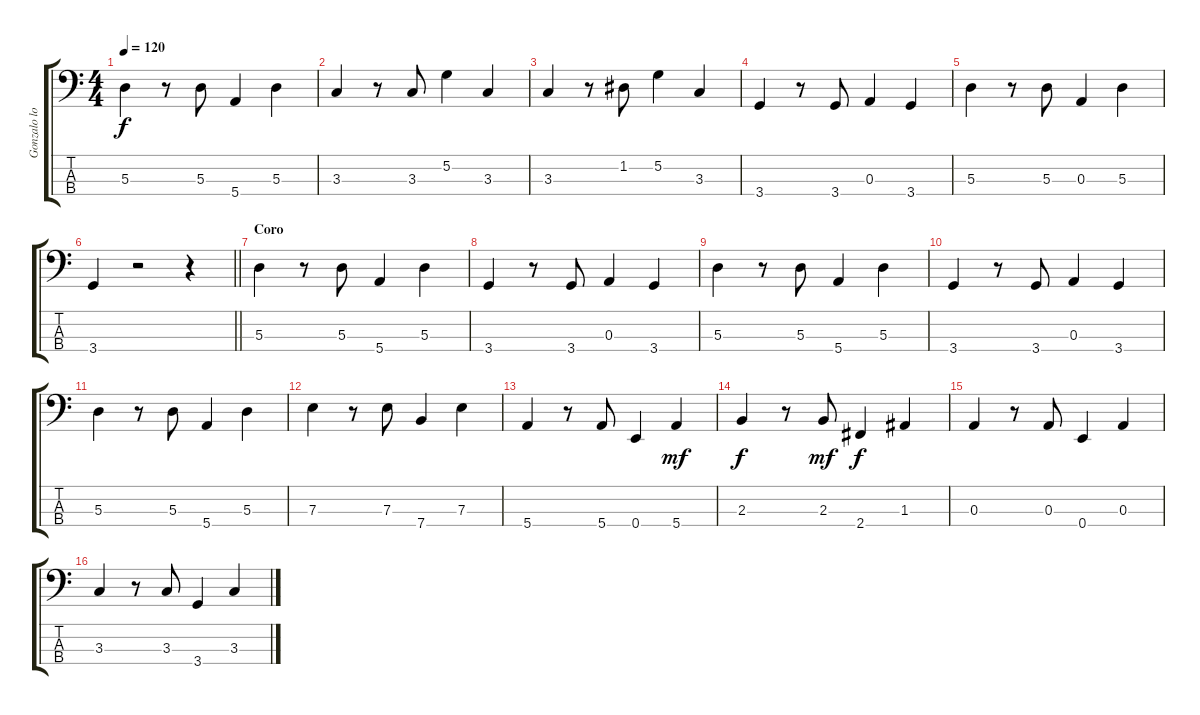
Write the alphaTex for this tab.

\track ("Gonzalo lopez" "Gonzalo lo") {instrument electricbassfinger}
\staff {score tabs}
\tuning (G2 D2 A1 E1) {hide}
\ts (4 4)
\tempo 120
\clef f4
\ks c
5.3.4{dy f} r.8 5.3.8 5.4.4 5.3.4 |
3.3.4 r.8 3.3.8 5.2.4 3.3.4 |
3.3.4 r.8 1.2.8 5.2.4 3.3.4 |
3.4.4 r.8 3.4.8 0.3.4 3.4.4 |
5.3.4 r.8 5.3.8 0.3.4 5.3.4 |
\barLineRight lightlight
3.4.4 r.2 r.4 |
\section ("" "Coro")
5.3.4 r.8 5.3.8 5.4.4 5.3.4 |
3.4.4 r.8 3.4.8 0.3.4 3.4.4 |
5.3.4 r.8 5.3.8 5.4.4 5.3.4 |
3.4.4 r.8 3.4.8 0.3.4 3.4.4 |
5.3.4 r.8 5.3.8 5.4.4 5.3.4 |
7.3.4 r.8 7.3.8 7.4.4 7.3.4 |
5.4.4 r.8 5.4.8 0.4.4 5.4.4{dy mf} |
2.3.4{dy f} r.8 2.3.8{dy mf} 2.4.4{dy f} 1.3.4 |
0.3.4 r.8 0.3.8 0.4.4 0.3.4 |
3.3.4 r.8 3.3.8 3.4.4 3.3.4
